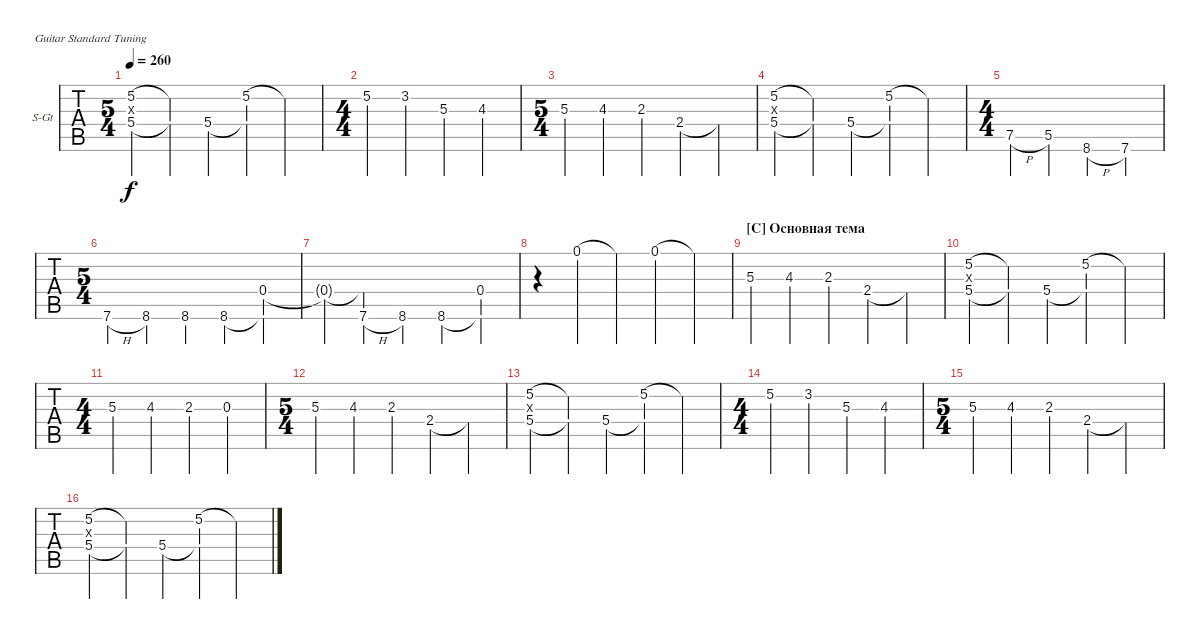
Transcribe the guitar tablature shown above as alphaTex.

\defaultSystemsLayout 4
\bracketExtendMode groupsimilarinstruments
\firstSystemTrackNameOrientation horizontal
\otherSystemsTrackNameOrientation horizontal
\track ("Second Guitar" "S-Gt") {instrument acousticguitarsteel}
\staff {tabs}
\tuning (E4 B3 G3 D3 A2 E2)
\ts (5 4)
\tempo 260
\clef g2
\ks c
(5.4 5.2 0.3{x}).4{dy f} (5.4{t} 5.2{t}).4 5.4.4 (5.2 5.4{t}).4 5.2{t}.4 |
\ts (4 4)
5.2.4 3.2.4 5.3.4 4.3.4 |
\ts (5 4)
5.3.4 4.3.4 2.3.4 2.4.4 2.4{t}.4 |
(5.4 5.2 0.3{x}).4 (5.4{t} 5.2{t}).4 5.4.4 (5.2 5.4{t}).4 5.2{t}.4 |
\ts (4 4)
7.5{h}.4 5.5.4 8.6{h}.4 7.6.4 |
\ts (5 4)
7.6{h}.4 8.6.4 8.6.4 8.6.4 (8.6{t} 0.4).4 |
0.4{t}.4 (7.6{h} 0.4{t}).4 8.6.4 8.6.4 (8.6{t} 0.4).4 |
r.4 0.1.4 0.1{t}.4 0.1.4 0.1{t}.4 |
\section ("C" "Основная тема")
5.3.4 4.3.4 2.3.4 2.4.4 2.4{t}.4 |
(5.4 5.2 0.3{x}).4 (5.4{t} 5.2{t}).4 5.4.4 (5.2 5.4{t}).4 5.2{t}.4 |
\ts (4 4)
5.3.4 4.3.4 2.3.4 0.3.4 |
\ts (5 4)
5.3.4 4.3.4 2.3.4 2.4.4 2.4{t}.4 |
(5.4 5.2 0.3{x}).4 (5.4{t} 5.2{t}).4 5.4.4 (5.2 5.4{t}).4 5.2{t}.4 |
\ts (4 4)
5.2.4 3.2.4 5.3.4 4.3.4 |
\ts (5 4)
5.3.4 4.3.4 2.3.4 2.4.4 2.4{t}.4 |
(5.4 5.2 0.3{x}).4 (5.4{t} 5.2{t}).4 5.4.4 (5.2 5.4{t}).4 5.2{t}.4
